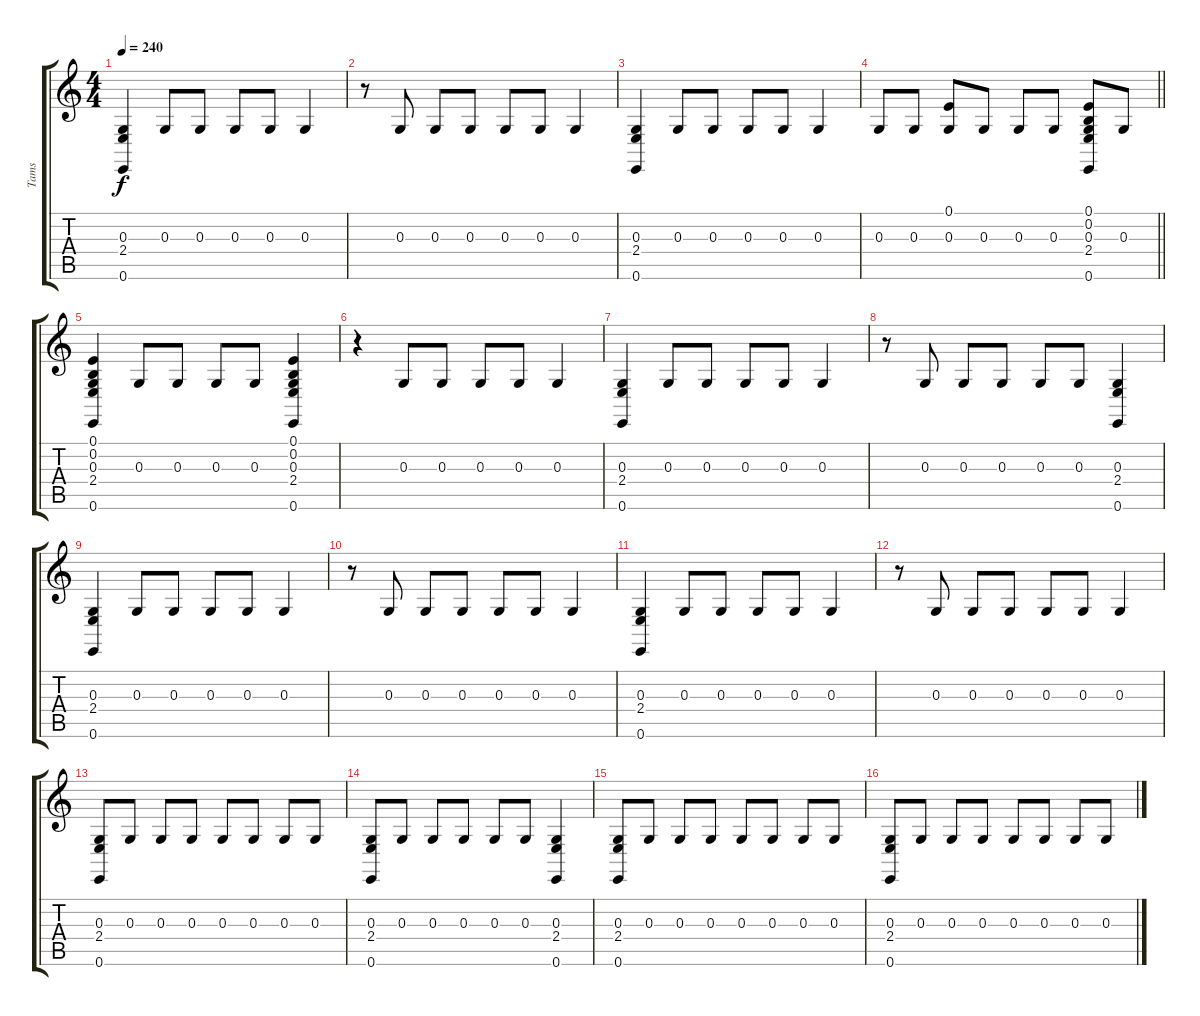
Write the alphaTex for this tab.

\track ("Tams" "Tams") {instrument taikodrum}
\staff {score tabs}
\tuning (E4 B3 G3 D3 A2 E2) {hide}
\ts (4 4)
\tempo 240
\clef g2
\ks c
(0.3 2.4 0.6).4{dy f} 0.3.8 0.3.8 0.3.8 0.3.8 0.3.4 |
r.8 0.3.8 0.3.8 0.3.8 0.3.8 0.3.8 0.3.4 |
(0.3 2.4 0.6).4 0.3.8 0.3.8 0.3.8 0.3.8 0.3.4 |
\barLineRight lightlight
0.3.8 0.3.8 (0.1 0.3).8 0.3.8 0.3.8 0.3.8 (0.1 0.2 0.3 2.4 0.6).8 0.3.8 |
\section ("" "")
(0.1 0.2 0.3 2.4 0.6).4 0.3.8 0.3.8 0.3.8 0.3.8 (0.1 0.2 0.3 2.4 0.6).4 |
r.4 0.3.8 0.3.8 0.3.8 0.3.8 0.3.4 |
(0.3 2.4 0.6).4 0.3.8 0.3.8 0.3.8 0.3.8 0.3.4 |
r.8 0.3.8 0.3.8 0.3.8 0.3.8 0.3.8 (0.3 2.4 0.6).4 |
(0.3 2.4 0.6).4 0.3.8 0.3.8 0.3.8 0.3.8 0.3.4 |
r.8 0.3.8 0.3.8 0.3.8 0.3.8 0.3.8 0.3.4 |
(0.3 2.4 0.6).4 0.3.8 0.3.8 0.3.8 0.3.8 0.3.4 |
r.8 0.3.8 0.3.8 0.3.8 0.3.8 0.3.8 0.3.4 |
(0.3 2.4 0.6).8 0.3.8 0.3.8 0.3.8 0.3.8 0.3.8 0.3.8 0.3.8 |
(0.3 2.4 0.6).8 0.3.8 0.3.8 0.3.8 0.3.8 0.3.8 (0.3 2.4 0.6).4 |
(0.3 2.4 0.6).8 0.3.8 0.3.8 0.3.8 0.3.8 0.3.8 0.3.8 0.3.8 |
(0.3 2.4 0.6).8 0.3.8 0.3.8 0.3.8 0.3.8 0.3.8 0.3.8 0.3.8
